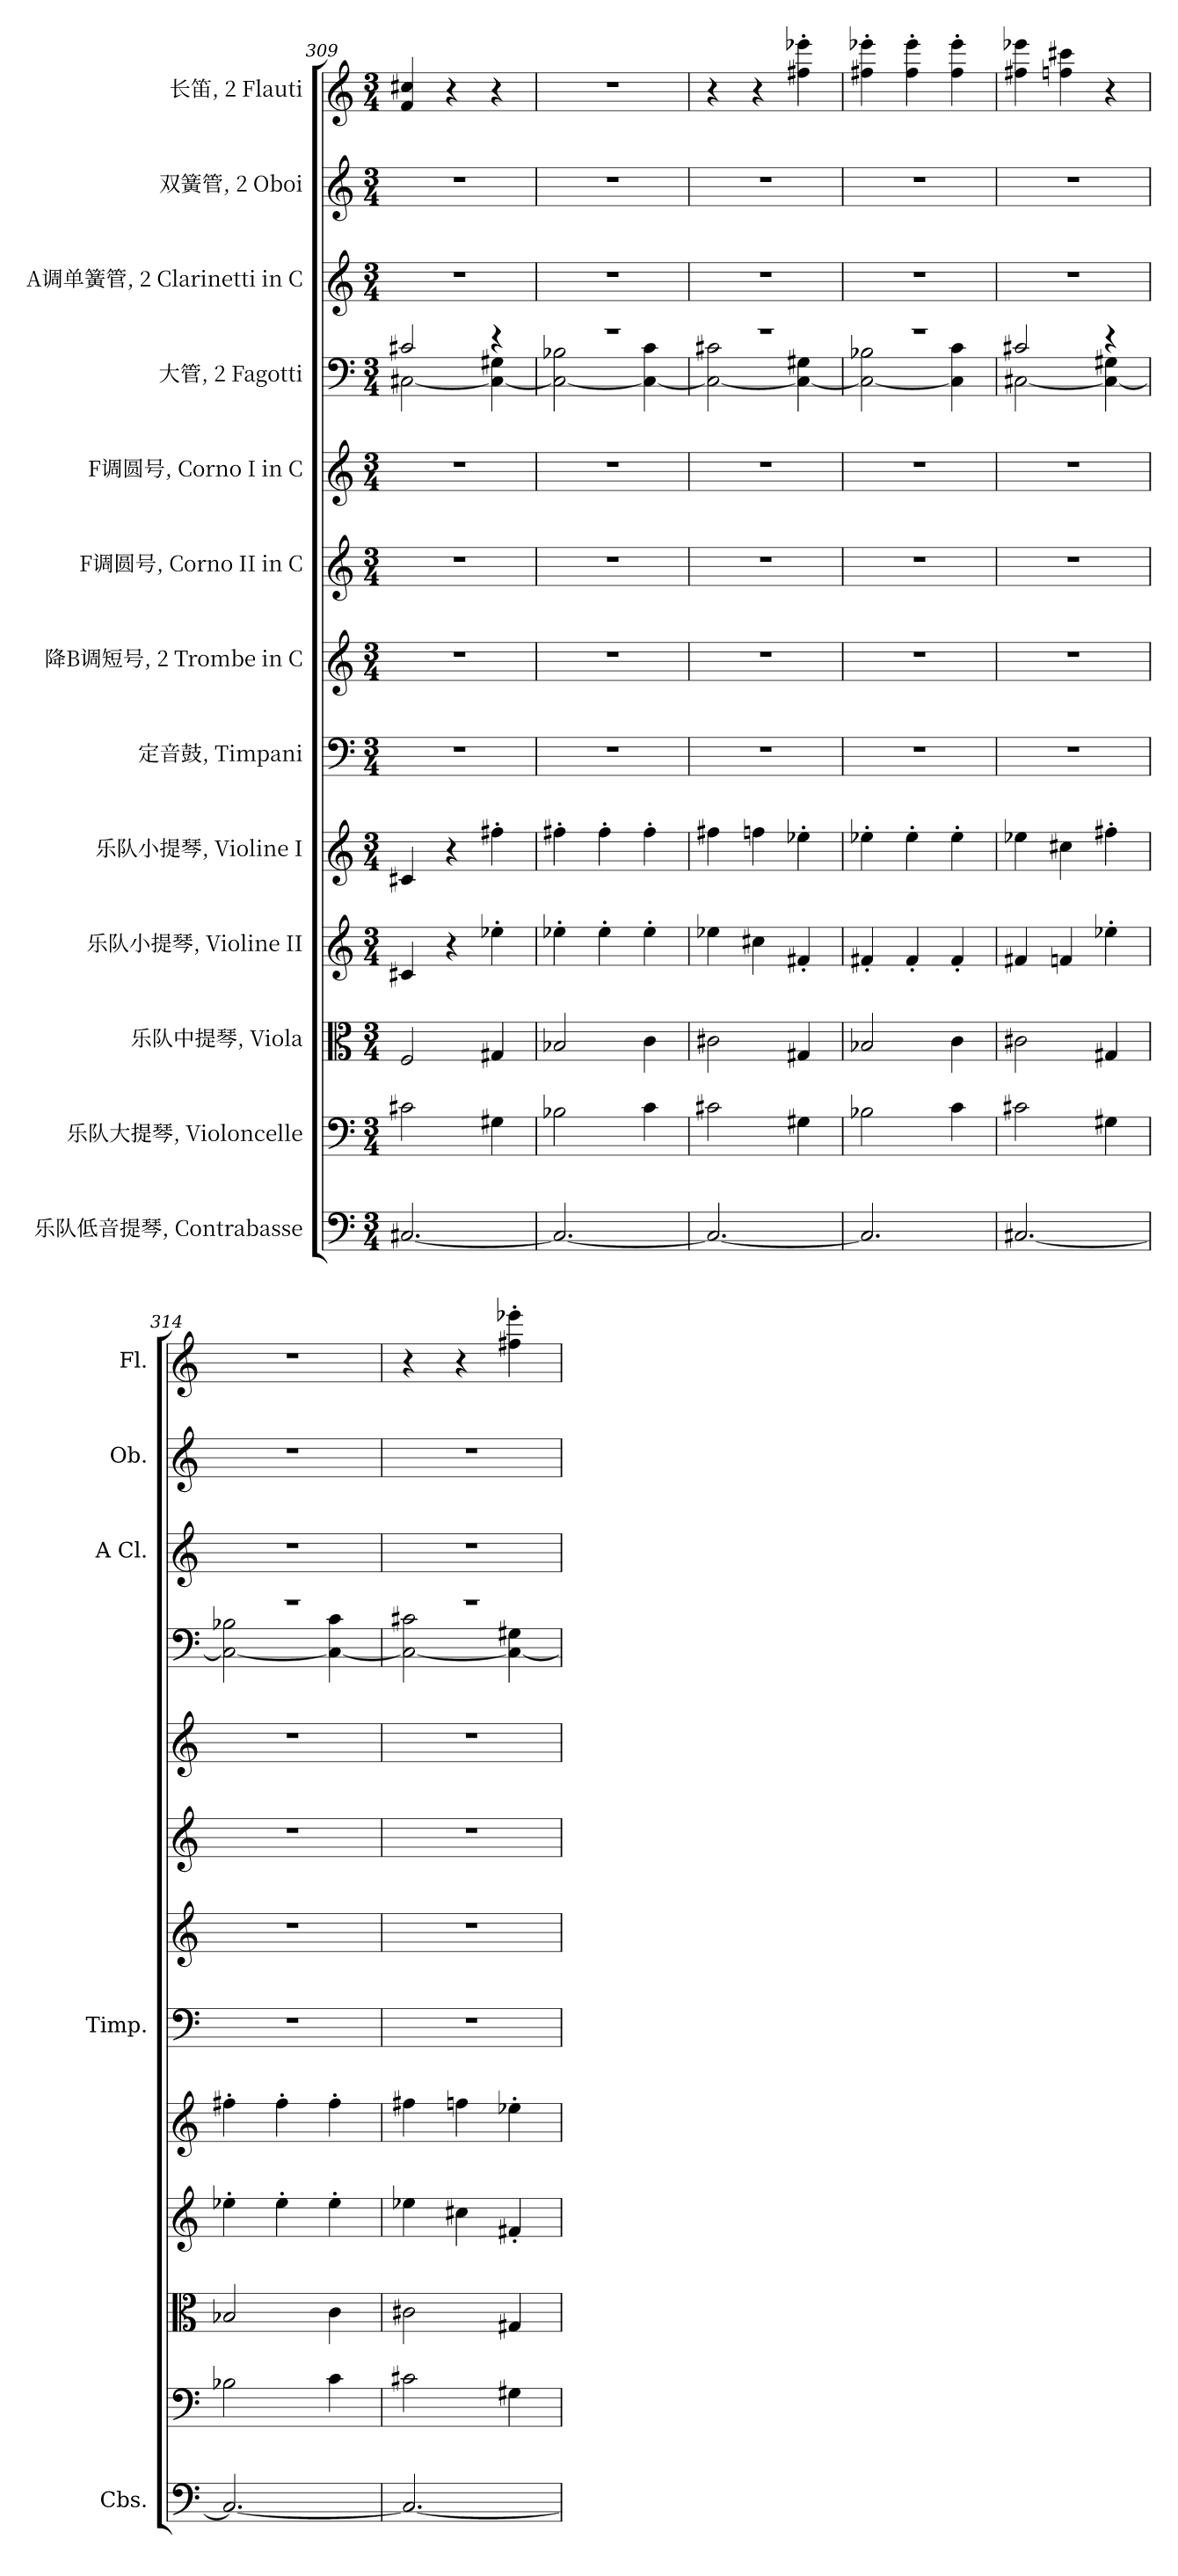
**kern	**kern	**kern	**kern	**kern	**kern	**kern	**kern	**kern	**kern	**kern	**kern	**kern
*part13	*part12	*part11	*part10	*part9	*part8	*part7	*part6	*part5	*part4	*part3	*part2	*part1
*staff13	*staff12	*staff11	*staff10	*staff9	*staff8	*staff7	*staff6	*staff5	*staff4	*staff3	*staff2	*staff1
*I"乐队低音提琴, Contrabasse	*I"乐队大提琴, Violoncelle	*I"乐队中提琴, Viola	*I"乐队小提琴, Violine II	*I"乐队小提琴, Violine I	*I"定音鼓, Timpani	*I"降B调短号, 2 Trombe in C	*I"F调圆号, Corno II in C	*I"F调圆号, Corno I in C	*I"大管, 2 Fagotti	*I"A调单簧管, 2 Clarinetti in C	*I"双簧管, 2 Oboi	*I"长笛, 2 Flauti
*I'Cbs.	*	*	*	*	*I'Timp.	*	*	*	*	*I'A Cl.	*I'Ob.	*I'Fl.
*clefF4	*clefF4	*clefC3	*clefG2	*clefG2	*clefF4	*clefG2	*clefG2	*clefG2	*clefF4	*clefG2	*clefG2	*clefG2
*ITrd7c12	*	*	*	*	*	*ITrd1c2	*ITrd4c7	*ITrd4c7	*	*ITrd2c3	*	*
*k[]	*k[]	*k[]	*k[]	*k[]	*k[]	*k[b-e-]	*k[b-]	*k[b-]	*k[]	*k[f#c#g#]	*k[]	*k[]
*M3/4	*M3/4	*M3/4	*M3/4	*M3/4	*M3/4	*M3/4	*M3/4	*M3/4	*M3/4	*M3/4	*M3/4	*M3/4
*MM269	*MM269	*MM269	*MM269	*MM269	*MM269	*MM269	*MM269	*MM269	*MM269	*MM269	*MM269	*MM269
=309	=309	=309	=309	=309	=309	=309	=309	=309	=309	=309	=309	=309
*	*	*	*	*	*	*	*	*	*^	*	*	*
[2.CC#X/	2c#X\	2F/	4c#X/	4c#X/	2.r	2.r	2.r	2.r	2c#X/	[2C#X\	2.r	2.r	4f/ 4cc#X/
*	*	*	*	*	*	*	*	*	*	*	*	*	*MM324
.	.	.	4r	4r	.	.	.	.	.	.	.	.	4r
.	4G#X\	4G#X/	4ee-X'\	4ff#X'\	.	.	.	.	4r	4C#\_ 4G#X\	.	.	4r
=310	=310	=310	=310	=310	=310	=310	=310	=310	=310	=310	=310	=310	=310
*	*	*	*	*	*	*	*	*	*	*	*	*	*MM306
2.CC#/_	2B-X\	2B-X/	4ee-X'\	4ff#X'\	2.r	2.r	2.r	2.r	2.r	2C#\_ 2B-X\	2.r	2.r	2.r
.	.	.	4ee-'\	4ff#'\	.	.	.	.	.	.	.	.	.
.	4c\	4c\	4ee-'\	4ff#'\	.	.	.	.	.	4C#\_ 4c\	.	.	.
=311	=311	=311	=311	=311	=311	=311	=311	=311	=311	=311	=311	=311	=311
*	*	*	*	*	*	*	*	*	*	*	*	*	*MM306
2.CC#/_	2c#X\	2c#X\	4ee-X\	4ff#X\	2.r	2.r	2.r	2.r	2.r	2C#\_ 2c#X\	2.r	2.r	4r
*	*	*	*	*	*	*	*	*	*	*	*	*	*MM324
.	.	.	4cc#X\	4ffn\	.	.	.	.	.	.	.	.	4r
.	4G#X\	4G#X/	4f#X'/	4ee-X'\	.	.	.	.	.	4C#\_ 4G#X\	.	.	4ff#X\' 4eee-X\'
=312	=312	=312	=312	=312	=312	=312	=312	=312	=312	=312	=312	=312	=312
2.CC#/]	2B-X\	2B-X/	4f#X'/	4ee-X'\	2.r	2.r	2.r	2.r	2.r	2C#\_ 2B-X\	2.r	2.r	4ff#X\' 4eee-X\'
.	.	.	4f#'/	4ee-'\	.	.	.	.	.	.	.	.	4ff#\' 4eee-\'
.	4c\	4c\	4f#'/	4ee-'\	.	.	.	.	.	4C#\] 4c\	.	.	4ff#\' 4eee-\'
!!LO:PB:g=z
=313	=313	=313	=313	=313	=313	=313	=313	=313	=313	=313	=313	=313	=313
[2.CC#X/	2c#X\	2c#X\	4f#X/	4ee-X\	2.r	2.r	2.r	2.r	2c#X/	[2C#X\	2.r	2.r	4ff#X\ 4eee-X\
.	.	.	4fn/	4cc#X\	.	.	.	.	.	.	.	.	4ffn\ 4ccc#X\
.	4G#X\	4G#X/	4ee-X'\	4ff#X'\	.	.	.	.	4r	4C#\_ 4G#X\	.	.	4r
=314	=314	=314	=314	=314	=314	=314	=314	=314	=314	=314	=314	=314	=314
*	*	*	*	*	*	*	*	*	*	*	*	*	*MM306
2.CC#/_	2B-X\	2B-X/	4ee-X'\	4ff#X'\	2.r	2.r	2.r	2.r	2.r	2C#\_ 2B-X\	2.r	2.r	2.r
.	.	.	4ee-'\	4ff#'\	.	.	.	.	.	.	.	.	.
.	4c\	4c\	4ee-'\	4ff#'\	.	.	.	.	.	4C#\_ 4c\	.	.	.
=315	=315	=315	=315	=315	=315	=315	=315	=315	=315	=315	=315	=315	=315
*	*	*	*	*	*	*	*	*	*	*	*	*	*MM306
2.CC#/_	2c#X\	2c#X\	4ee-X\	4ff#X\	2.r	2.r	2.r	2.r	2.r	2C#\_ 2c#X\	2.r	2.r	4r
*	*	*	*	*	*	*	*	*	*	*	*	*	*MM324
.	.	.	4cc#X\	4ffn\	.	.	.	.	.	.	.	.	4r
.	4G#X\	4G#X/	4f#X'/	4ee-X'\	.	.	.	.	.	4C#\_ 4G#X\	.	.	4ff#X\' 4eee-X\'
*	*	*	*	*	*	*	*	*	*v	*v	*	*	*
=	=	=	=	=	=	=	=	=	=	=	=	=
*-	*-	*-	*-	*-	*-	*-	*-	*-	*-	*-	*-	*-
